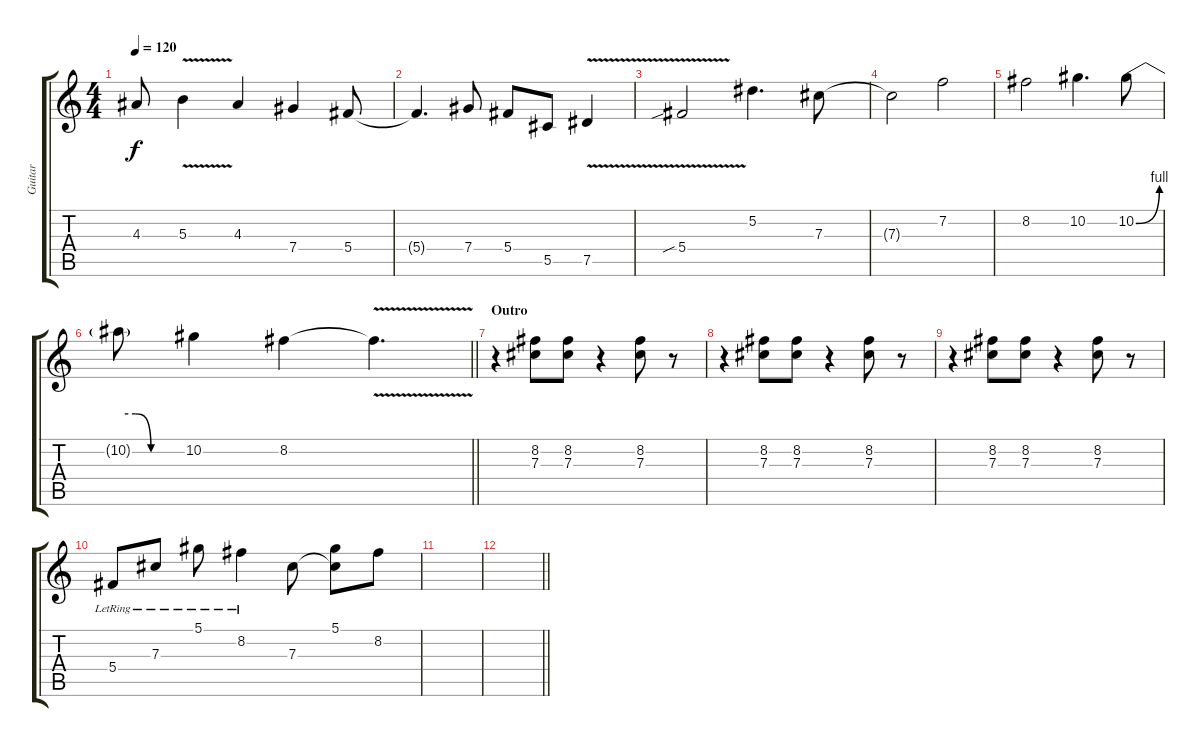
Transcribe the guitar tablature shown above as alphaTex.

\track ("Guitar" "Guitar") {instrument distortionguitar}
\staff {score tabs}
\tuning (Eb4 Bb3 Gb3 Db3 Ab2 Eb2) {hide}
\ts (4 4)
\tempo 120
\clef g2
\ks c
4.3{t}.8{dy f} 5.3{v}.4 4.3.4 7.4.4 5.4.8 |
5.4{t}.4{d} 7.4.8 5.4.8 5.5.8 7.5{v}.4 |
5.4{v sib}.2 5.2.4{d} 7.3.8 |
7.3{t}.2 7.2.2 |
8.2.2 10.2.4{d} 10.2{be (bend 0 0 60 4)}.8 |
\barLineRight lightlight
10.2{be (custom 0 4 15 4 30 0 60 0) t}.8 10.2.4 8.2.4 8.2{v t}.4{d} |
\section ("" "Outro")
r.4 (8.2 7.3).8 (8.2 7.3).8 r.4 (8.2 7.3).8 r.8 |
r.4 (8.2 7.3).8 (8.2 7.3).8 r.4 (8.2 7.3).8 r.8 |
r.4 (8.2 7.3).8 (8.2 7.3).8 r.4 (8.2 7.3).8 r.8 |
5.4{lr}.8 7.3{lr}.8 5.1{lr}.8 8.2{lr}.4 7.3.8 (5.1 7.3{t}).8 8.2.8 |
|
\barLineRight lightlight
